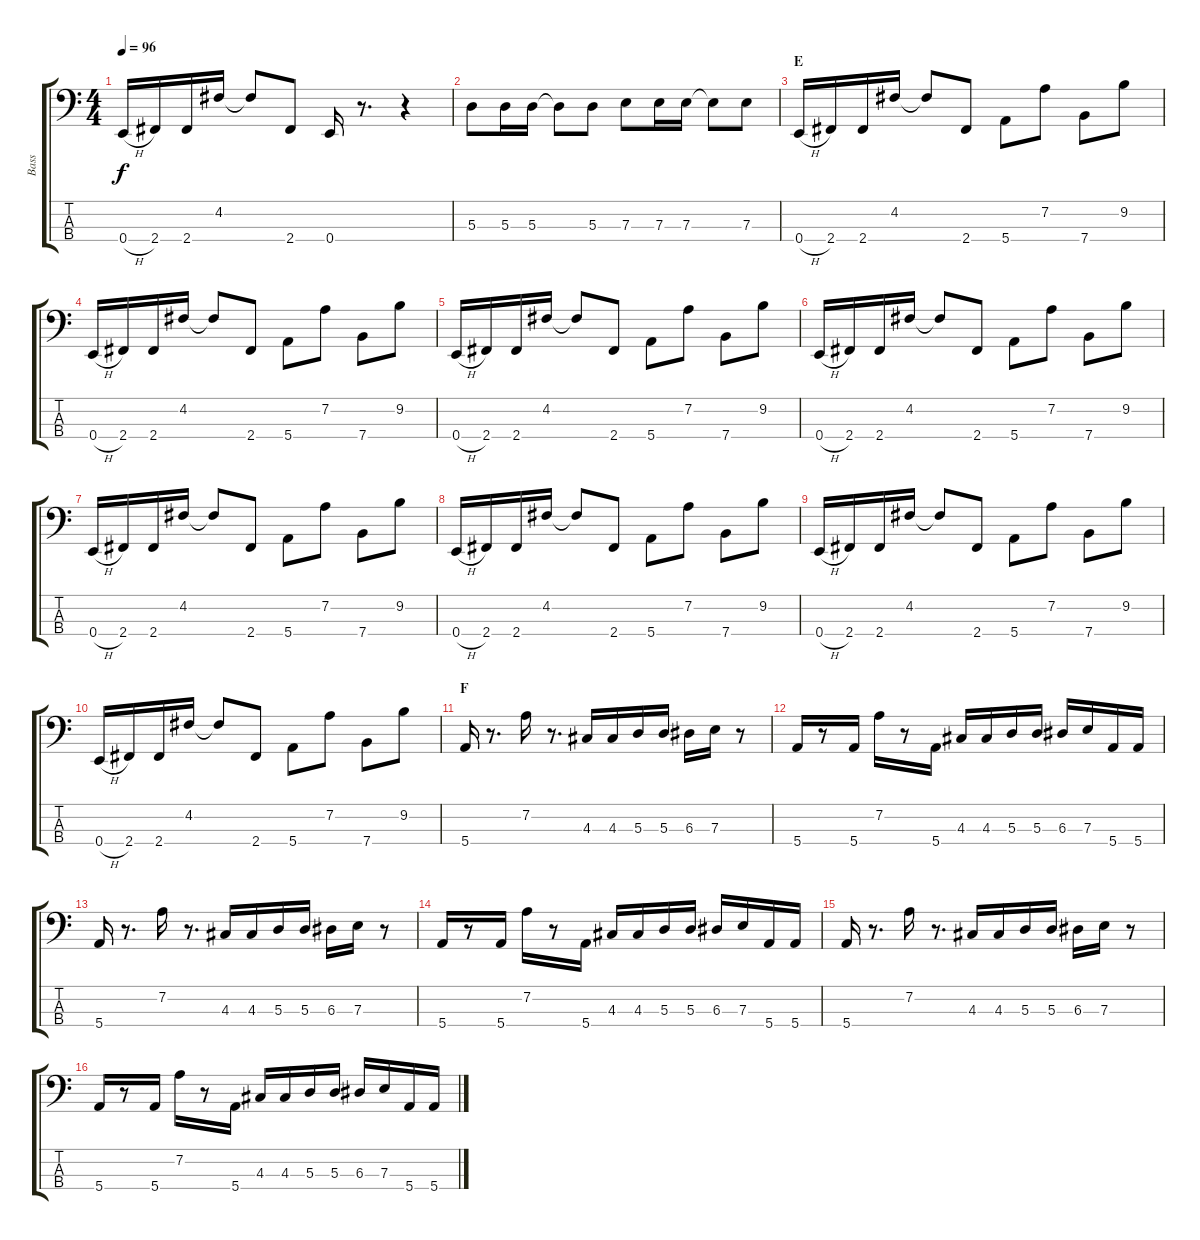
\track ("Bass" "Bass") {instrument slapbass1}
\staff {score tabs}
\tuning (G2 D2 A1 E1) {hide}
\ts (4 4)
\tempo 96
\clef f4
\ks c
0.4{h}.16{dy f} 2.4.16 2.4.16 4.2.16 4.2{t}.8 2.4.8 0.4.16 r.8{d} r.4 |
5.3.8 5.3.16 5.3.16 5.3{t}.8 5.3.8 7.3.8 7.3.16 7.3.16 7.3{t}.8 7.3.8 |
\section ("" "E")
0.4{h}.16 2.4.16 2.4.16 4.2.16 4.2{t}.8 2.4.8 5.4.8 7.2.8 7.4.8 9.2.8 |
0.4{h}.16 2.4.16 2.4.16 4.2.16 4.2{t}.8 2.4.8 5.4.8 7.2.8 7.4.8 9.2.8 |
0.4{h}.16 2.4.16 2.4.16 4.2.16 4.2{t}.8 2.4.8 5.4.8 7.2.8 7.4.8 9.2.8 |
0.4{h}.16 2.4.16 2.4.16 4.2.16 4.2{t}.8 2.4.8 5.4.8 7.2.8 7.4.8 9.2.8 |
0.4{h}.16 2.4.16 2.4.16 4.2.16 4.2{t}.8 2.4.8 5.4.8 7.2.8 7.4.8 9.2.8 |
0.4{h}.16 2.4.16 2.4.16 4.2.16 4.2{t}.8 2.4.8 5.4.8 7.2.8 7.4.8 9.2.8 |
0.4{h}.16 2.4.16 2.4.16 4.2.16 4.2{t}.8 2.4.8 5.4.8 7.2.8 7.4.8 9.2.8 |
0.4{h}.16 2.4.16 2.4.16 4.2.16 4.2{t}.8 2.4.8 5.4.8 7.2.8 7.4.8 9.2.8 |
\section ("" "F")
5.4.16{instrument electricbassfinger} r.8{d} 7.2.16 r.8{d} 4.3.16 4.3.16 5.3.16 5.3.16 6.3.16 7.3.16 r.8 |
5.4.16 r.8 5.4.16 7.2.16 r.8 5.4.16 4.3.16 4.3.16 5.3.16 5.3.16 6.3.16 7.3.16 5.4.16 5.4.16 |
5.4.16 r.8{d} 7.2.16 r.8{d} 4.3.16 4.3.16 5.3.16 5.3.16 6.3.16 7.3.16 r.8 |
5.4.16 r.8 5.4.16 7.2.16 r.8 5.4.16 4.3.16 4.3.16 5.3.16 5.3.16 6.3.16 7.3.16 5.4.16 5.4.16 |
5.4.16 r.8{d} 7.2.16 r.8{d} 4.3.16 4.3.16 5.3.16 5.3.16 6.3.16 7.3.16 r.8 |
5.4.16 r.8 5.4.16 7.2.16 r.8 5.4.16 4.3.16 4.3.16 5.3.16 5.3.16 6.3.16 7.3.16 5.4.16 5.4.16
